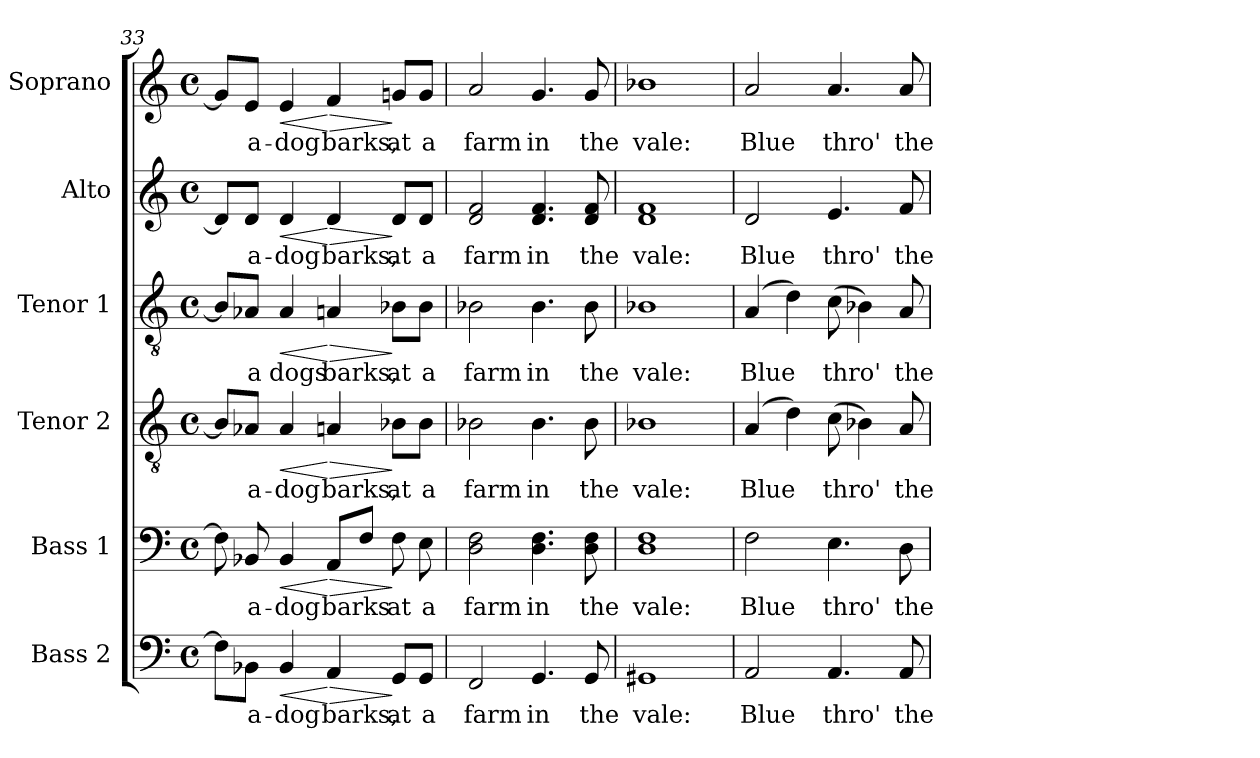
**kern	**text	**dynam	**kern	**text	**dynam	**kern	**text	**dynam	**kern	**text	**dynam	**kern	**text	**dynam	**kern	**text	**dynam
*part6	*part6	*part6	*part5	*part5	*part5	*part4	*part4	*part4	*part3	*part3	*part3	*part2	*part2	*part2	*part1	*part1	*part1
*staff6	*staff6	*staff6	*staff5	*staff5	*staff5	*staff4	*staff4	*staff4	*staff3	*staff3	*staff3	*staff2	*staff2	*staff2	*staff1	*staff1	*staff1
*I"Bass 2	*	*	*I"Bass  1	*	*	*I"Tenor 2	*	*	*I"Tenor 1	*	*	*I"Alto	*	*	*I"Soprano	*	*
*I'B2.	*	*	*I'B1.	*	*	*I'T2.	*	*	*I'T1.	*	*	*I'A.	*	*	*I'S.	*	*
*clefF4	*	*	*clefF4	*	*	*clefGv2	*	*	*clefGv2	*	*	*clefG2	*	*	*clefG2	*	*
*	*	*	*	*	*	*ITrd7c12	*	*	*ITrd7c12	*	*	*	*	*	*	*	*
*k[]	*	*	*k[]	*	*	*k[]	*	*	*k[]	*	*	*k[]	*	*	*k[]	*	*
*C:	*	*	*C:	*	*	*C:	*	*	*C:	*	*	*C:	*	*	*C:	*	*
*M4/4	*	*	*M4/4	*	*	*M4/4	*	*	*M4/4	*	*	*M4/4	*	*	*M4/4	*	*
*met(c)	*	*	*met(c)	*	*	*met(c)	*	*	*met(c)	*	*	*met(c)	*	*	*met(c)	*	*
=33	=33	=33	=33	=33	=33	=33	=33	=33	=33	=33	=33	=33	=33	=33	=33	=33	=33
8Fi\L]	.	.	8Fi\]	.	.	8BB-i/L]	.	.	8BB-i/L]	.	.	8di/L]	.	.	8g#i/L]	.	.
!	!LO:LY:b:color=#000000	!	!	!	!	!	!	!	!	!	!	!	!	!	!	!	!
!	!	!	!	!LO:LY:b:color=#000000	!	!	!	!	!	!	!	!	!	!	!	!	!
!	!	!	!	!	!	!	!LO:LY:b:color=#000000	!	!	!	!	!	!	!	!	!	!
!	!	!	!	!	!	!	!	!	!	!LO:LY:b:color=#000000	!	!	!	!	!	!	!
!	!	!	!	!	!	!	!	!	!	!	!	!	!LO:LY:b:color=#000000	!	!	!	!
!	!	!	!	!	!	!	!	!	!	!	!	!	!	!	!	!LO:LY:b:color=#000000	!
8BB-Xi\J	a-	.	8BB-Xi/	a-	.	8AA-Xi/J	a-	.	8AA-Xi/J	a	.	8di/J	-a-	.	8ei/J	a-	.
!	!LO:LY:b:color=#000000	!LO:HP:b	!	!	!	!	!	!	!	!	!	!	!	!	!	!	!
!	!	!	!	!LO:LY:b:color=#000000	!LO:HP:b	!	!	!	!	!	!	!	!	!	!	!	!
!	!	!	!	!	!	!	!LO:LY:b:color=#000000	!LO:HP:b	!	!	!	!	!	!	!	!	!
!	!	!	!	!	!	!	!	!	!	!LO:LY:b:color=#000000	!LO:HP:b	!	!	!	!	!	!
!	!	!	!	!	!	!	!	!	!	!	!	!	!LO:LY:b:color=#000000	!LO:HP:b	!	!	!
!	!	!	!	!	!	!	!	!	!	!	!	!	!	!	!	!LO:LY:b:color=#000000	!LO:HP:b
4BB-i/	-dog	<	4BB-i/	-dog	<	4AA-i/	-dog	<	4AA-i/	dogs	<	4di/	-dog	<	4ei/	-dog	<
!	!LO:LY:b:color=#000000	!LO:HP:n=1:b	!	!	!	!	!	!	!	!	!	!	!	!	!	!	!
!	!	!	!	!LO:LY:b:color=#000000	!LO:HP:n=1:b	!	!	!	!	!	!	!	!	!	!	!	!
!	!	!	!	!	!	!	!LO:LY:b:color=#000000	!LO:HP:n=1:b	!	!	!	!	!	!	!	!	!
!	!	!	!	!	!	!	!	!	!	!LO:LY:b:color=#000000	!LO:HP:n=1:b	!	!	!	!	!	!
!	!	!	!	!	!	!	!	!	!	!	!	!	!LO:LY:b:color=#000000	!LO:HP:n=1:b	!	!	!
!	!	!	!	!	!	!	!	!	!	!	!	!	!	!	!	!LO:LY:b:color=#000000	!LO:HP:n=1:b
4AAi/	barks,	[ >	8AAi/L	barks	[ >	4AAni/	barks,	[ >	4AAni/	barks,	[ >	4di/	barks,	[ >	4fi/	barks,	[ >
.	.	.	8Fi/J	.	.	.	.	.	.	.	.	.	.	.	.	.	.
!	!LO:LY:b:color=#000000	!	!	!	!	!	!	!	!	!	!	!	!	!	!	!	!
!	!	!	!	!LO:LY:b:color=#000000	!	!	!	!	!	!	!	!	!	!	!	!	!
!	!	!	!	!	!	!	!LO:LY:b:color=#000000	!	!	!	!	!	!	!	!	!	!
!	!	!	!	!	!	!	!	!	!	!LO:LY:b:color=#000000	!	!	!	!	!	!	!
!	!	!	!	!	!	!	!	!	!	!	!	!	!LO:LY:b:color=#000000	!	!	!	!
!	!	!	!	!	!	!	!	!	!	!	!	!	!	!	!	!LO:LY:b:color=#000000	!
8GGi/L	at	]	8Fi\	at	]	8BB-Xi\L	at	]	8BB-Xi\L	at	]	8di/L	at	]	8gni/L	at	]
!	!LO:LY:b:color=#000000	!	!	!	!	!	!	!	!	!	!	!	!	!	!	!	!
!	!	!	!	!LO:LY:b:color=#000000	!	!	!	!	!	!	!	!	!	!	!	!	!
!	!	!	!	!	!	!	!LO:LY:b:color=#000000	!	!	!	!	!	!	!	!	!	!
!	!	!	!	!	!	!	!	!	!	!LO:LY:b:color=#000000	!	!	!	!	!	!	!
!	!	!	!	!	!	!	!	!	!	!	!	!	!LO:LY:b:color=#000000	!	!	!	!
!	!	!	!	!	!	!	!	!	!	!	!	!	!	!	!	!LO:LY:b:color=#000000	!
8GGi/J	a	.	8Ei\	a	.	8BB-i\J	a	.	8BB-i\J	a	.	8di/J	a	.	8gi/J	a	.
=34	=34	=34	=34	=34	=34	=34	=34	=34	=34	=34	=34	=34	=34	=34	=34	=34	=34
!	!LO:LY:b:color=#000000	!	!	!	!	!	!	!	!	!	!	!	!	!	!	!	!
!	!	!	!	!LO:LY:b:color=#000000	!	!	!	!	!	!	!	!	!	!	!	!	!
!	!	!	!	!	!	!	!LO:LY:b:color=#000000	!	!	!	!	!	!	!	!	!	!
!	!	!	!	!	!	!	!	!	!	!LO:LY:b:color=#000000	!	!	!	!	!	!	!
!	!	!	!	!	!	!	!	!	!	!	!	!	!LO:LY:b:color=#000000	!	!	!	!
!	!	!	!	!	!	!	!	!	!	!	!	!	!	!	!	!LO:LY:b:color=#000000	!
2FFi/	farm	.	2Di\ 2Fi	farm	.	2BB-Xi\	farm	.	2BB-Xi\	farm	.	2di/ 2fi	farm	.	2ai/	farm	.
!	!LO:LY:b:color=#000000	!	!	!	!	!	!	!	!	!	!	!	!	!	!	!	!
!	!	!	!	!LO:LY:b:color=#000000	!	!	!	!	!	!	!	!	!	!	!	!	!
!	!	!	!	!	!	!	!LO:LY:b:color=#000000	!	!	!	!	!	!	!	!	!	!
!	!	!	!	!	!	!	!	!	!	!LO:LY:b:color=#000000	!	!	!	!	!	!	!
!	!	!	!	!	!	!	!	!	!	!	!	!	!LO:LY:b:color=#000000	!	!	!	!
!	!	!	!	!	!	!	!	!	!	!	!	!	!	!	!	!LO:LY:b:color=#000000	!
4.GGi/	in	.	4.Di\ 4.Fi	in	.	4.BB-i\	in	.	4.BB-i\	in	.	4.di/ 4.fi	in	.	4.gi/	in	.
!	!LO:LY:b:color=#000000	!	!	!	!	!	!	!	!	!	!	!	!	!	!	!	!
!	!	!	!	!LO:LY:b:color=#000000	!	!	!	!	!	!	!	!	!	!	!	!	!
!	!	!	!	!	!	!	!LO:LY:b:color=#000000	!	!	!	!	!	!	!	!	!	!
!	!	!	!	!	!	!	!	!	!	!LO:LY:b:color=#000000	!	!	!	!	!	!	!
!	!	!	!	!	!	!	!	!	!	!	!	!	!LO:LY:b:color=#000000	!	!	!	!
!	!	!	!	!	!	!	!	!	!	!	!	!	!	!	!	!LO:LY:b:color=#000000	!
8GGi/	the	.	8Di\ 8Fi	the	.	8BB-i\	the	.	8BB-i\	the	.	8di/ 8fi	the	.	8gi/	the	.
!!LO:PB:g=z
=35	=35	=35	=35	=35	=35	=35	=35	=35	=35	=35	=35	=35	=35	=35	=35	=35	=35
!	!LO:LY:b:color=#000000	!	!	!	!	!	!	!	!	!	!	!	!	!	!	!	!
!	!	!	!	!LO:LY:b:color=#000000	!	!	!	!	!	!	!	!	!	!	!	!	!
!	!	!	!	!	!	!	!LO:LY:b:color=#000000	!	!	!	!	!	!	!	!	!	!
!	!	!	!	!	!	!	!	!	!	!LO:LY:b:color=#000000	!	!	!	!	!	!	!
!	!	!	!	!	!	!	!	!	!	!	!	!	!LO:LY:b:color=#000000	!	!	!	!
!	!	!	!	!	!	!	!	!	!	!	!	!	!	!	!	!LO:LY:b:color=#000000	!
1GG#Xi	vale:	.	1Di 1Fi	vale:	.	1BB-Xi	vale:	.	1BB-Xi	vale:	.	1di 1fi	vale:	.	1b-Xi	vale:	.
=36	=36	=36	=36	=36	=36	=36	=36	=36	=36	=36	=36	=36	=36	=36	=36	=36	=36
!	!LO:LY:b:color=#000000	!	!	!	!	!	!	!	!	!	!	!	!	!	!	!	!
!	!	!	!	!LO:LY:b:color=#000000	!	!	!	!	!	!	!	!	!	!	!	!	!
!	!	!	!	!	!	!	!LO:LY:b:color=#000000	!	!	!	!	!	!	!	!	!	!
!	!	!	!	!	!	!	!	!	!	!LO:LY:b:color=#000000	!	!	!	!	!	!	!
!	!	!	!	!	!	!	!	!	!	!	!	!	!LO:LY:b:color=#000000	!	!	!	!
!	!	!	!	!	!	!	!	!	!	!	!	!	!	!	!	!LO:LY:b:color=#000000	!
2AAi/	Blue	.	2Fi\	Blue	.	(4AAi/	Blue	.	(4AAi/	Blue	.	2di/	Blue	.	2ai/	Blue	.
.	.	.	.	.	.	4Di\)	.	.	4Di\)	.	.	.	.	.	.	.	.
!	!LO:LY:b:color=#000000	!	!	!	!	!	!	!	!	!	!	!	!	!	!	!	!
!	!	!	!	!LO:LY:b:color=#000000	!	!	!	!	!	!	!	!	!	!	!	!	!
!	!	!	!	!	!	!	!LO:LY:b:color=#000000	!	!	!	!	!	!	!	!	!	!
!	!	!	!	!	!	!	!	!	!	!LO:LY:b:color=#000000	!	!	!	!	!	!	!
!	!	!	!	!	!	!	!	!	!	!	!	!	!LO:LY:b:color=#000000	!	!	!	!
!	!	!	!	!	!	!	!	!	!	!	!	!	!	!	!	!LO:LY:b:color=#000000	!
4.AAi/	thro'	.	4.Ei\	thro'	.	(8Ci\	thro'	.	(8Ci\	thro'	.	4.ei/	thro'	.	4.ai/	thro'	.
.	.	.	.	.	.	4BB-Xi\)	.	.	4BB-Xi\)	.	.	.	.	.	.	.	.
!	!LO:LY:b:color=#000000	!	!	!	!	!	!	!	!	!	!	!	!	!	!	!	!
!	!	!	!	!LO:LY:b:color=#000000	!	!	!	!	!	!	!	!	!	!	!	!	!
!	!	!	!	!	!	!	!LO:LY:b:color=#000000	!	!	!	!	!	!	!	!	!	!
!	!	!	!	!	!	!	!	!	!	!LO:LY:b:color=#000000	!	!	!	!	!	!	!
!	!	!	!	!	!	!	!	!	!	!	!	!	!LO:LY:b:color=#000000	!	!	!	!
!	!	!	!	!	!	!	!	!	!	!	!	!	!	!	!	!LO:LY:b:color=#000000	!
8AAi/	the	.	8Di\	the	.	8AAi/	the	.	8AAi/	the	.	8fi/	the	.	8ai/	the	.
=	=	=	=	=	=	=	=	=	=	=	=	=	=	=	=	=	=
*-	*-	*-	*-	*-	*-	*-	*-	*-	*-	*-	*-	*-	*-	*-	*-	*-	*-
